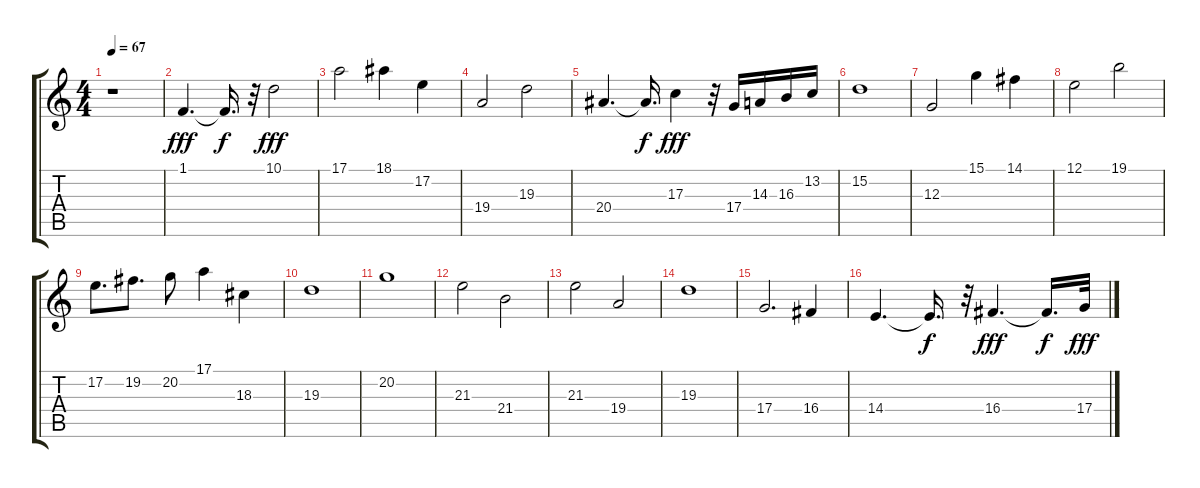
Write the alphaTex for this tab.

\track "" {instrument stringensemble1}
\staff {score tabs}
\tuning (E4 B3 G3 D3 A2 E2) {hide}
\ts (4 4)
\tempo 67
\clef g2
\ks c
r.1{dy fff} |
1.1.4{d} 1.1{t}.16{d dy f} r.32 10.1.2{dy fff} |
17.1.2 18.1.4 17.2.4 |
19.4.2 19.3.2 |
20.4.4{d} 20.4{t}.16{d dy f} 17.3.4{dy fff} r.32 17.4.16 14.3.16 16.3.16 13.2.16 |
15.2.1 |
12.3.2 15.1.4 14.1.4 |
12.1.2 19.1.2 |
17.2.8{d} 19.2.8{d} 20.2.8 17.1.4 18.3.4 |
19.3.1 |
20.2.1 |
21.3.2 21.4.2 |
21.3.2 19.4.2 |
19.3.1 |
17.4.2{d} 16.4.4 |
14.4.4{d} 14.4{t}.16{d dy f} r.32 16.4.4{d dy fff} 16.4{t}.16{d dy f} 17.4.32{dy fff}
